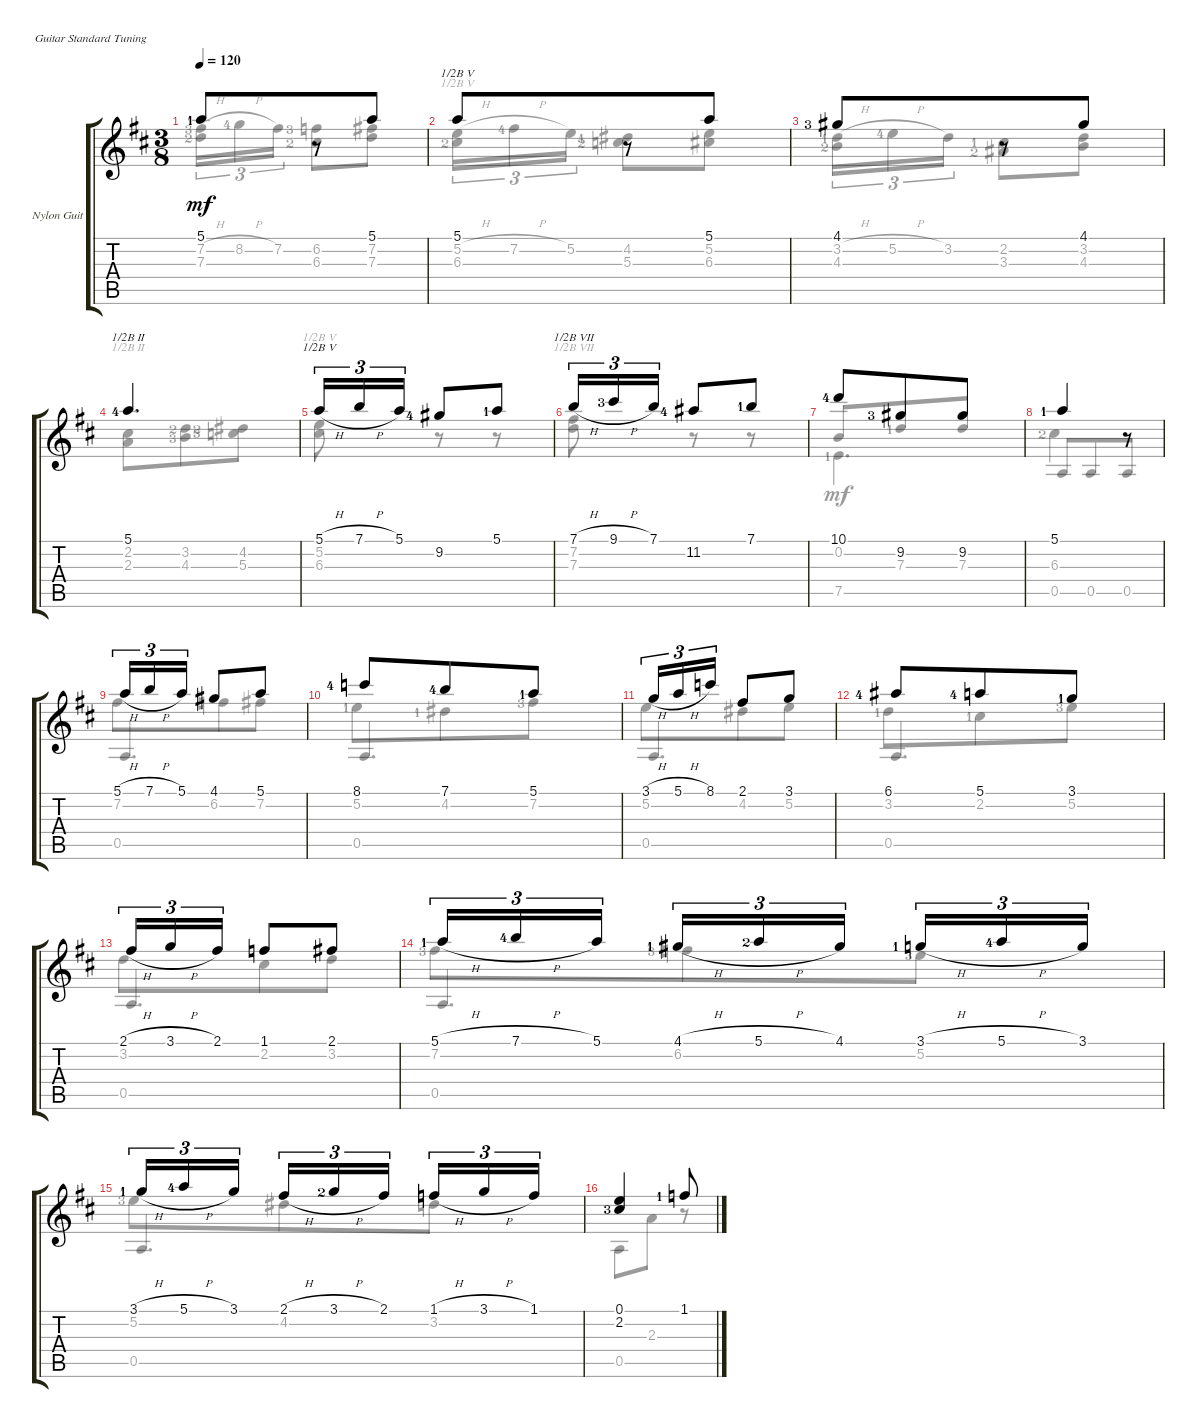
\defaultSystemsLayout 4
\bracketExtendMode groupsimilarinstruments
\firstSystemTrackNameOrientation horizontal
\otherSystemsTrackNameOrientation horizontal
\track ("Nylon Guitar" "Nylon Guit") {instrument acousticguitarsteel}
\staff {score tabs}
\tuning (E4 B3 G3 D3 A2 E2)
\voice
\ts (3 8)
\tempo 120
\clef g2
\ks d
5.1{lf 2}.8{dy mf} r.8 5.1.8 |
5.1.8{barre (5 half)} r.8 5.1.8 |
4.1{lf 4}.8 r.8 4.1.8 |
5.1{lf 5}.4{d barre (2 half)} |
5.1{h}.16{tu (3 2) barre (5 half)} 7.1{h}.16{tu (3 2)} 5.1.16{tu (3 2)} 9.2{lf 5}.8 5.1{lf 2}.8 |
7.1{h}.16{tu (3 2) barre (7 half)} 9.1{h lf 4}.16{tu (3 2)} 7.1.16{tu (3 2)} 11.2{lf 5}.8 7.1{lf 2}.8 |
10.1{lf 5}.8 9.2{lf 4}.8 9.2.8 |
5.1{lf 2}.4 r.8 |
5.1{h}.16{tu (3 2)} 7.1{h}.16{tu (3 2)} 5.1.16{tu (3 2)} 4.1.8 5.1.8 |
8.1{lf 5}.8 7.1{lf 5}.8 5.1{lf 2}.8 |
3.1{h}.16{tu (3 2)} 5.1{h}.16{tu (3 2)} 8.1.16{tu (3 2)} 2.1.8 3.1.8 |
6.1{lf 5}.8 5.1{lf 5}.8 3.1{lf 2}.8 |
2.1{h}.16{tu (3 2)} 3.1{h}.16{tu (3 2)} 2.1.16{tu (3 2)} 1.1.8 2.1.8 |
5.1{h lf 2}.16{tu (3 2)} 7.1{h lf 5}.16{tu (3 2)} 5.1.16{tu (3 2)} 4.1{h lf 2}.16{tu (3 2)} 5.1{h lf 3}.16{tu (3 2)} 4.1.16{tu (3 2)} 3.1{h lf 2}.16{tu (3 2)} 5.1{h lf 5}.16{tu (3 2)} 3.1.16{tu (3 2)} |
3.1{h lf 2}.16{tu (3 2)} 5.1{h lf 5}.16{tu (3 2)} 3.1.16{tu (3 2)} 2.1{h}.16{tu (3 2)} 3.1{h lf 3}.16{tu (3 2)} 2.1.16{tu (3 2)} 1.1{h}.16{tu (3 2)} 3.1{h}.16{tu (3 2)} 1.1.16{tu (3 2)} |
(0.1 2.2{lf 4}).4 1.1{lf 2}.8
\voice
\clef g2
\ottava regular
\simile none
\ks d
(7.2{h lf 4} 7.3{lf 3}).16{tu (3 2) dy mf} 8.2{h lf 5}.16{tu (3 2)} 7.2.16{tu (3 2)} (6.2{lf 4} 6.3{lf 3}).8 (7.2 7.3).8 |
(5.2{h} 6.3{lf 3}).16{tu (3 2) barre (5 half)} 7.2{h lf 5}.16{tu (3 2)} 5.2.16{tu (3 2)} (4.2{lf 2} 5.3{lf 3}).8 (5.2 6.3).8 |
(3.2{h lf 2} 4.3{lf 3}).16{tu (3 2)} 5.2{h lf 5}.16{tu (3 2)} 3.2.16{tu (3 2)} (2.2{lf 2} 3.3{lf 3}).8 (3.2 4.3).8 |
(2.2 2.3).8{barre (2 half)} (4.3{lf 4} 3.2{lf 3}).8 (4.2{lf 3} 5.3{lf 4}).8 |
(5.2 6.3).8{barre (5 half)} r.8 r.8 |
(7.2 7.3).8{barre (7 half)} r.8 r.8 |
0.2.8{beam invert} 7.3{lf 2}.8 7.3.8 |
0.5.8{beam invert} 0.5.8 0.5.8 |
0.5.4{d beam invert} |
0.5.4{d beam invert} |
0.5.4{d beam invert} |
0.5.4{d beam invert} |
0.5.4{d beam invert} |
0.5.4{d beam invert} |
0.5.4{d beam invert} |
0.5.8 2.3.8 r.8
\voice
\clef g2
\ottava regular
\simile none
\ks d
|
|
|
|
|
|
7.5{lf 2}.4{d} |
6.3{lf 3}.4 r.8 |
7.2.8 6.2.8 7.2.8 |
5.2{lf 2}.8 4.2{lf 2}.8 7.2{lf 4}.8 |
5.2.8 4.2.8 5.2.8 |
3.2{lf 2}.8 2.2{lf 2}.8 5.2{lf 4}.8 |
3.2.8 2.2.8 3.2.8 |
7.2{lf 4}.8 6.2{lf 4}.8 5.2{lf 4}.8 |
5.2{lf 4}.8 4.2.8 3.2.8 |
